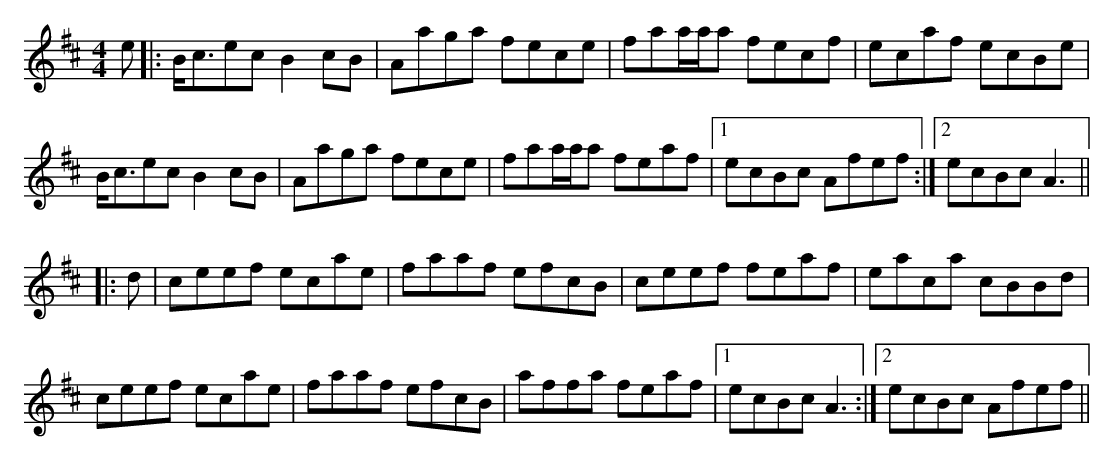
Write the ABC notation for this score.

X:1
M:4/4
K:Amix
e|:B<cec B2 cB|Aaga fece|faa/a/a fecf|ecaf ecBe|
B<cec B2 cB|Aaga fece|faa/a/a feaf|1 ecBc Afef:|2 ecBc A3||
|:d|ceef ecae|faaf efcB|ceef feaf|eaca cBBd|
ceef ecae|faaf efcB|affa feaf|1 ecBc A3:|2 ecBc Afef||
